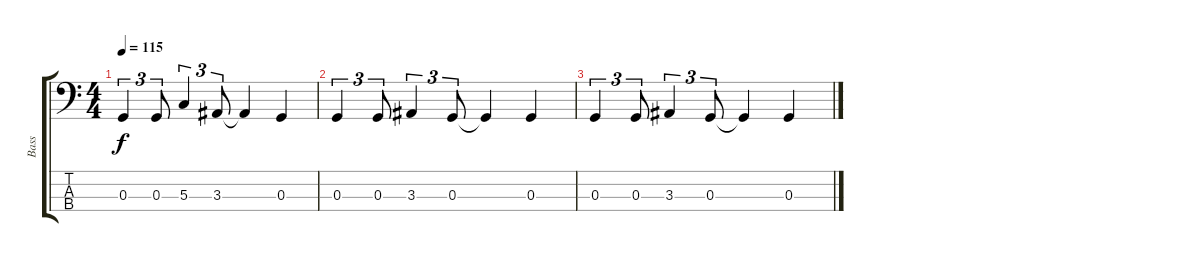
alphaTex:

\track ("Bass" "Bass") {instrument electricbasspick}
\staff {score tabs}
\tuning (F2 C2 G1 D1) {hide}
\ts (4 4)
\tempo 115
\clef f4
\ks c
0.3.4{tu (3 2) dy f volume 0} 0.3.8{tu (3 2)} 5.3.4{tu (3 2)} 3.3.8{tu (3 2)} 3.3{t}.4 0.3.4 |
0.3.4{tu (3 2)} 0.3.8{tu (3 2)} 3.3.4{tu (3 2)} 0.3.8{tu (3 2)} 0.3{t}.4 0.3.4 |
0.3.4{tu (3 2)} 0.3.8{tu (3 2)} 3.3.4{tu (3 2)} 0.3.8{tu (3 2)} 0.3{t}.4 0.3.4
